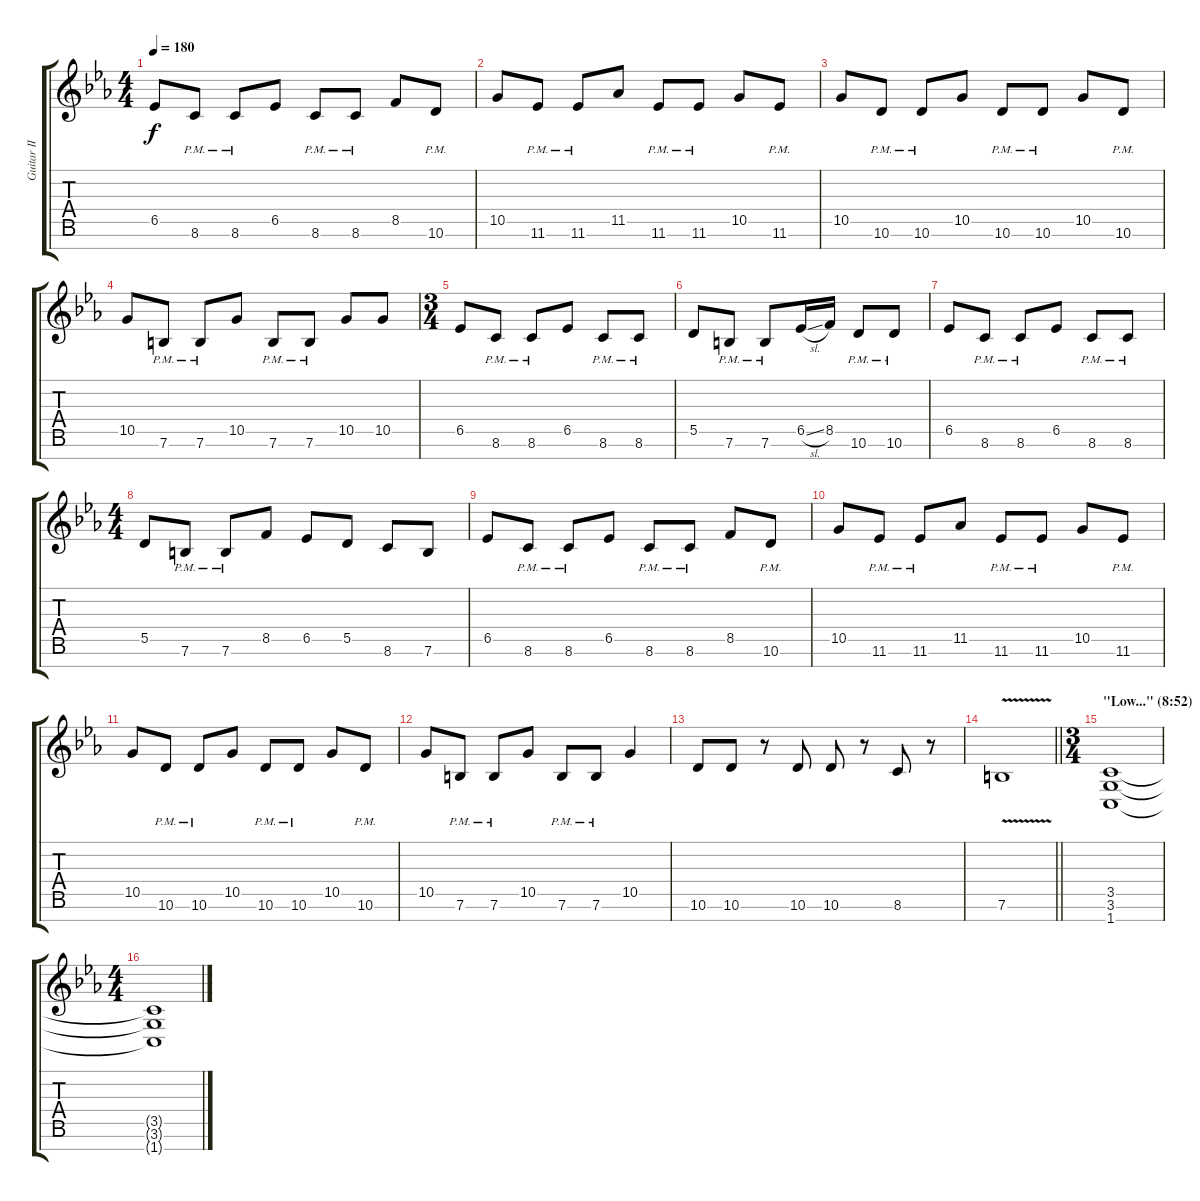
\track ("Guitar II" "Guitar II") {instrument distortionguitar}
\staff {score tabs}
\tuning (E4 B3 G3 D3 A2 E2 B1) {hide}
\ts (4 4)
\tempo 180
\clef g2
\ks eb
6.5.8{dy f} 8.6{pm}.8 8.6{pm}.8 6.5.8 8.6{pm}.8 8.6{pm}.8 8.5.8 10.6{pm}.8 |
10.5.8 11.6{pm}.8 11.6{pm}.8 11.5.8 11.6{pm}.8 11.6{pm}.8 10.5.8 11.6{pm}.8 |
10.5.8 10.6{pm}.8 10.6{pm}.8 10.5.8 10.6{pm}.8 10.6{pm}.8 10.5.8 10.6{pm}.8 |
10.5.8 7.6{pm}.8 7.6{pm}.8 10.5.8 7.6{pm}.8 7.6{pm}.8 10.5.8 10.5.8 |
\ts (3 4)
6.5.8 8.6{pm}.8 8.6{pm}.8 6.5.8 8.6{pm}.8 8.6{pm}.8 |
5.5.8 7.6{pm}.8 7.6{pm}.8 6.5{sl}.16 8.5.16 10.6{pm}.8 10.6{pm}.8 |
6.5.8 8.6{pm}.8 8.6{pm}.8 6.5.8 8.6{pm}.8 8.6{pm}.8 |
\ts (4 4)
5.5.8 7.6{pm}.8 7.6{pm}.8 8.5.8 6.5.8 5.5.8 8.6.8 7.6.8 |
6.5.8 8.6{pm}.8 8.6{pm}.8 6.5.8 8.6{pm}.8 8.6{pm}.8 8.5.8 10.6{pm}.8 |
10.5.8 11.6{pm}.8 11.6{pm}.8 11.5.8 11.6{pm}.8 11.6{pm}.8 10.5.8 11.6{pm}.8 |
10.5.8 10.6{pm}.8 10.6{pm}.8 10.5.8 10.6{pm}.8 10.6{pm}.8 10.5.8 10.6{pm}.8 |
10.5.8 7.6{pm}.8 7.6{pm}.8 10.5.8 7.6{pm}.8 7.6{pm}.8 10.5.4 |
10.6.8 10.6.8 r.8 10.6.8 10.6.8 r.8 8.6.8 r.8 |
\barLineRight lightlight
7.6{v}.1 |
\ts (3 4)
\section ("" "\"Low...\" (8:52)")
(3.5 3.6 1.7).1 |
\ts (4 4)
(3.5{t} 3.6{t} 1.7{t}).1
